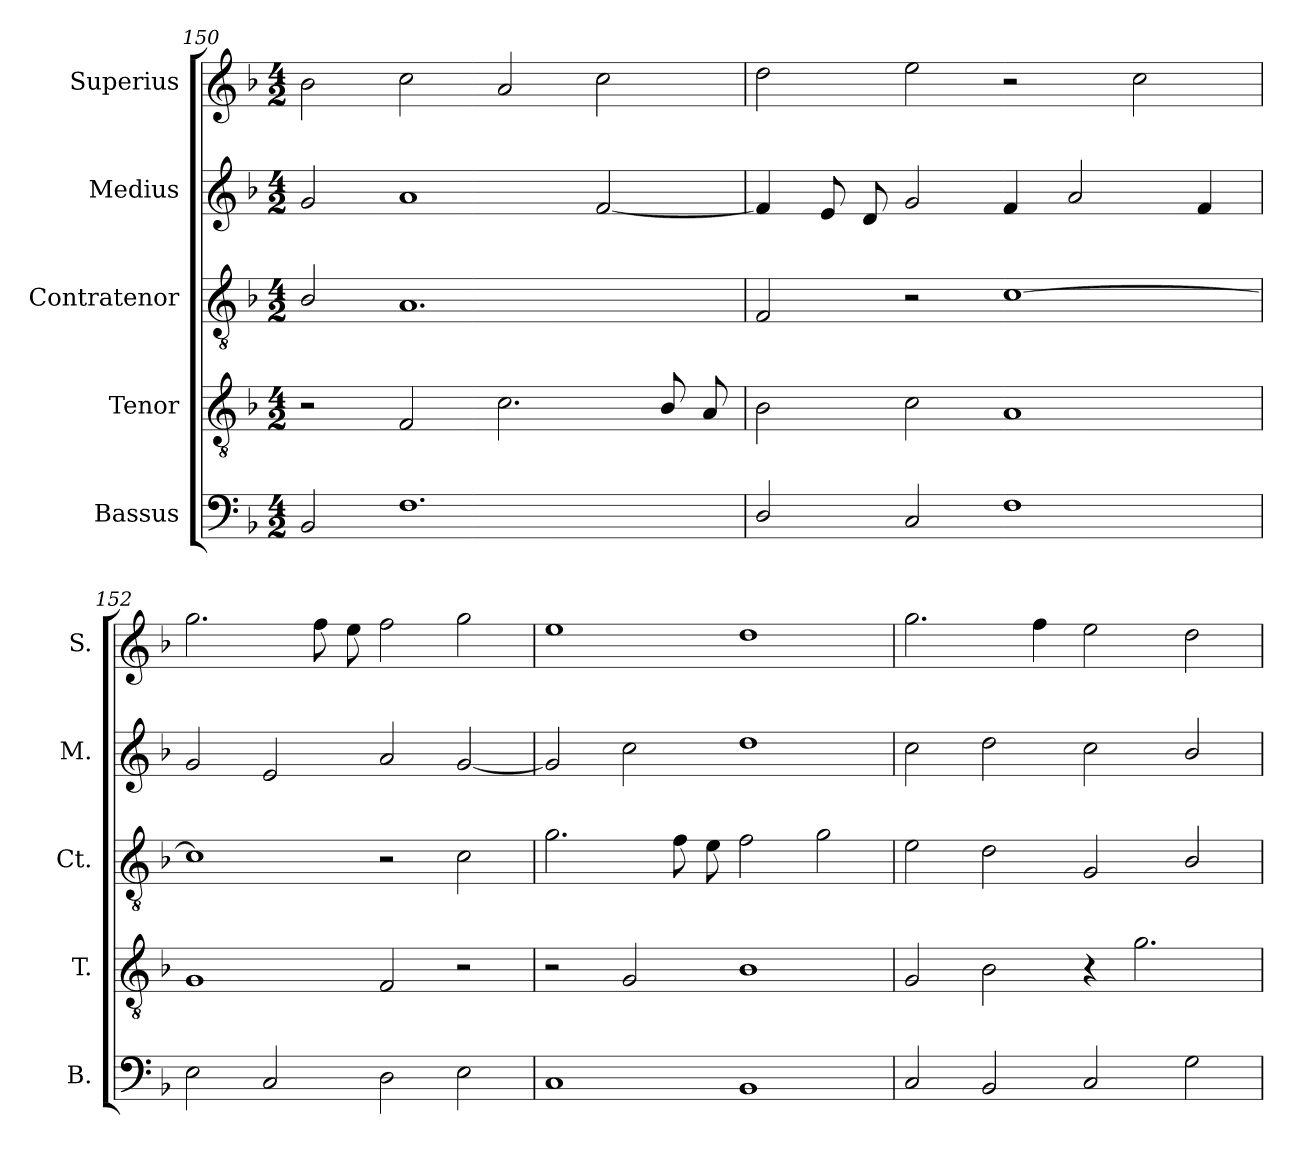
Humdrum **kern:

**kern	**kern	**kern	**kern	**kern
*part5	*part4	*part3	*part2	*part1
*staff5	*staff4	*staff3	*staff2	*staff1
*I"Bassus	*I"Tenor	*I"Contratenor	*I"Medius	*I"Superius
*I'B.	*I'T.	*I'Ct.	*I'M.	*I'S.
!!LO:PB:g=z
*clefF4	*clefGv2	*clefGv2	*clefG2	*clefG2
*	*ITrd7c12	*ITrd7c12	*	*
*k[b-]	*k[b-]	*k[b-]	*k[b-]	*k[b-]
*F:	*F:	*F:	*F:	*F:
*M4/2	*M4/2	*M4/2	*M4/2	*M4/2
=150	=150	=150	=150	=150
2BB-i/	2r	2BB-i/	2gi/	2b-i\
1.Fi	2FFi/	1.AAi	1ai	2cci\
.	2.Ci\	.	.	2ai/
.	.	.	[2fi/	2cci\
.	8BB-i/	.	.	.
.	8AAi/	.	.	.
=151	=151	=151	=151	=151
2Di/	2BB-i\	2FFi/	4fi/]	2ddi\
.	.	.	8ei/	.
.	.	.	8di/	.
2Ci/	2Ci\	2r	2gi/	2eei\
1Fi	1AAi	[1Ci	4fi/	2r
.	.	.	2ai/	.
.	.	.	.	2cci\
.	.	.	4fi/	.
=152	=152	=152	=152	=152
2Ei\	1GGi	1Ci]	2gi/	2.ggi\
2Ci/	.	.	2ei/	.
.	.	.	.	8ffi\
.	.	.	.	8eei\
2Di\	2FFi/	2r	2ai/	2ffi\
2Ei\	2r	2Ci\	[2gi/	2ggi\
=153	=153	=153	=153	=153
1Ci	2r	2.Gi\	2gi/]	1eei
.	2GGi/	.	2cci\	.
.	.	8Fi\	.	.
.	.	8Ei\	.	.
1BB-i	1BB-i	2Fi\	1ddi	1ddi
.	.	2Gi\	.	.
=154	=154	=154	=154	=154
2Ci/	2GGi/	2Ei\	2cci\	2.ggi\
2BB-i/	2BB-i\	2Di\	2ddi\	.
.	.	.	.	4ffi\
2Ci/	4r	2GGi/	2cci\	2eei\
.	2.Gi\	.	.	.
2Gi\	.	2BB-i/	2b-i/	2ddi\
=	=	=	=	=
*-	*-	*-	*-	*-
